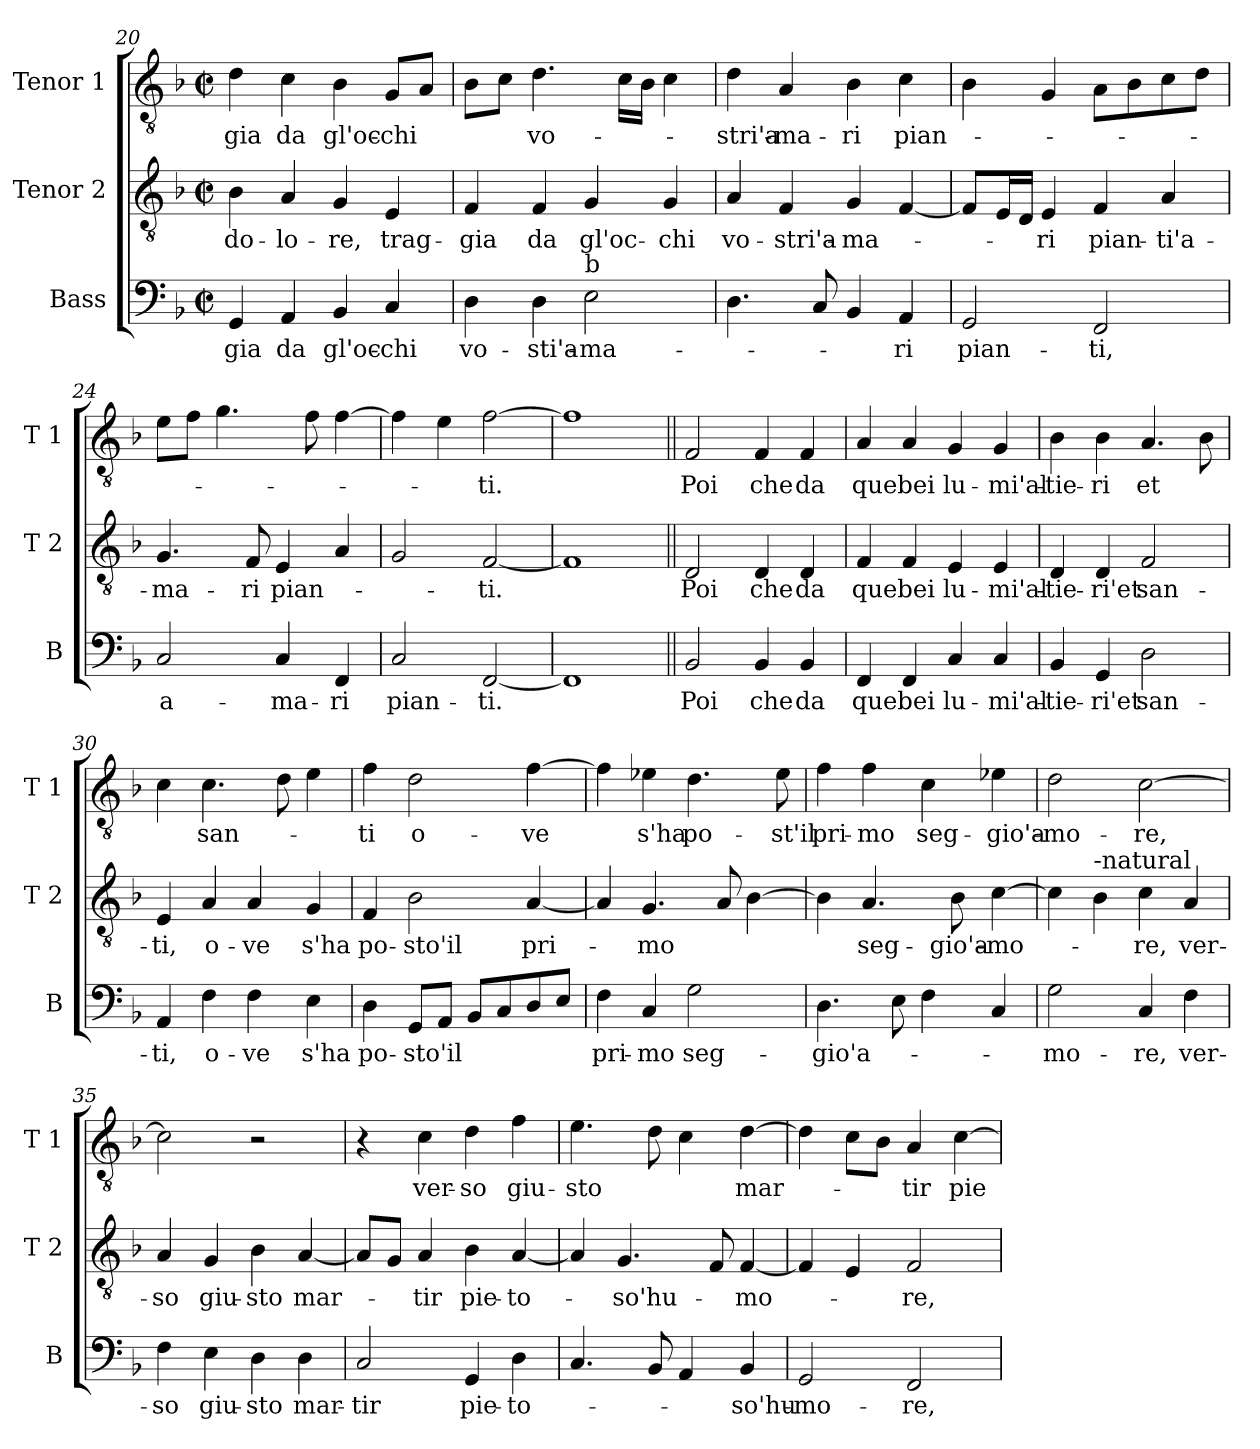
**kern	**text	**kern	**text	**kern	**text
*part3	*part3	*part2	*part2	*part1	*part1
*staff3	*staff3	*staff2	*staff2	*staff1	*staff1
*I"Bass	*	*I"Tenor 2	*	*I"Tenor 1	*
*I'B	*	*I'T 2	*	*I'T 1	*
*clefF4	*	*clefGv2	*	*clefGv2	*
*k[b-]	*	*k[b-]	*	*k[b-]	*
*F:	*	*F:	*	*F:	*
*M2/2	*	*M2/2	*	*M2/2	*
*met(c|)	*	*met(c|)	*	*met(c|)	*
=20	=20	=20	=20	=20	=20
!	!LO:LY:b	!	!LO:LY:b	!	!LO:LY:b
4GG/	-gia	4B-\	do-	4d\	-gia
!	!LO:LY:b	!	!LO:LY:b	!	!LO:LY:b
4AA/	da	4A/	-lo-	4c\	da
!	!LO:LY:b	!	!LO:LY:b	!	!LO:LY:b
4BB-/	gl'oc-	4G/	-re,	4B-\	gl'oc-
!	!LO:LY:b	!	!LO:LY:b	!	!LO:LY:b
4C/	-chi	4E/	trag-	8G/L	-chi
.	.	.	.	8A/J	.
!!LO:LB:g=z
=21	=21	=21	=21	=21	=21
!	!LO:LY:b	!	!LO:LY:b	!	!
4D\	vo-	4F/	-gia	8B-\L	.
.	.	.	.	8c\J	.
!	!LO:LY:b	!	!LO:LY:b	!	!LO:LY:b
4D\	-sti'a-	4F/	da	4.d\	vo-
!LO:TX:a:t=b	!	!	!	!	!
!	!LO:LY:b	!	!LO:LY:b	!	!
2E\	-ma-	4G/	gl'oc-	.	.
.	.	.	.	16c\LL	.
.	.	.	.	16B-\JJ	.
!	!	!	!LO:LY:b	!	!
.	.	4G/	-chi	4c\	.
=22	=22	=22	=22	=22	=22
!	!	!	!LO:LY:b	!	!LO:LY:b
4.D\	.	4A/	vo-	4d\	-stri'a-
!	!	!	!LO:LY:b	!	!LO:LY:b
.	.	4F/	-stri'a-	4A/	-ma-
8C/	.	.	.	.	.
!	!	!	!LO:LY:b	!	!LO:LY:b
4BB-/	.	4G/	-ma-	4B-\	-ri
!	!LO:LY:b	!	!	!	!LO:LY:b
4AA/	-ri	[4F/	.	4c\	pian-
=23	=23	=23	=23	=23	=23
!	!LO:LY:b	!	!	!	!
2GG/	pian-	8F/L]	.	4B-\	.
.	.	16E/L	.	.	.
.	.	16D/JJ	.	.	.
!	!	!	!LO:LY:b	!	!
.	.	4E/	-ri	4G/	.
!	!LO:LY:b	!	!LO:LY:b	!	!
2FF/	-ti,	4F/	pian-	8A\L	.
.	.	.	.	8B-\	.
!	!	!	!LO:LY:b	!	!
.	.	4A/	-ti'a-	8c\	.
.	.	.	.	8d\J	.
=24	=24	=24	=24	=24	=24
!	!LO:LY:b	!	!LO:LY:b	!	!
2C/	a-	4.G/	-ma-	8e\L	.
.	.	.	.	8f\J	.
.	.	.	.	4.g\	.
!	!	!	!LO:LY:b	!	!
.	.	8F/	-ri	.	.
!	!LO:LY:b	!	!LO:LY:b	!	!
4C/	-ma-	4E/	pian-	.	.
.	.	.	.	8f\	.
!	!LO:LY:b	!	!	!	!
4FF/	-ri	4A/	.	[4f\	.
=25	=25	=25	=25	=25	=25
!	!LO:LY:b	!	!	!	!
2C/	pian-	2G/	.	4f\]	.
.	.	.	.	4e\	.
!	!LO:LY:b	!	!LO:LY:b	!	!LO:LY:b
[2FF/	-ti.	[2F/	-ti.	[2f\	-ti.
=26	=26	=26	=26	=26	=26
1FF]	.	1F]	.	1f]	.
!!LO:LB:g=z
=27||	=27||	=27||	=27||	=27||	=27||
!	!LO:LY:b	!	!LO:LY:b	!	!LO:LY:b
2BB-/	Poi	2D/	Poi	2F/	Poi
!	!LO:LY:b	!	!LO:LY:b	!	!LO:LY:b
4BB-/	che	4D/	che	4F/	che
!	!LO:LY:b	!	!LO:LY:b	!	!LO:LY:b
4BB-/	da	4D/	da	4F/	da
=28	=28	=28	=28	=28	=28
!	!LO:LY:b	!	!LO:LY:b	!	!LO:LY:b
4FF/	que	4F/	que	4A/	que
!	!LO:LY:b	!	!LO:LY:b	!	!LO:LY:b
4FF/	bei	4F/	bei	4A/	bei
!	!LO:LY:b	!	!LO:LY:b	!	!LO:LY:b
4C/	lu-	4E/	lu-	4G/	lu-
!	!LO:LY:b	!	!LO:LY:b	!	!LO:LY:b
4C/	-mi'al-	4E/	-mi'al-	4G/	-mi'al-
=29	=29	=29	=29	=29	=29
!	!LO:LY:b	!	!LO:LY:b	!	!LO:LY:b
4BB-/	-tie-	4D/	-tie-	4B-\	-tie-
!	!LO:LY:b	!	!LO:LY:b	!	!LO:LY:b
4GG/	-ri'et	4D/	-ri'et	4B-\	-ri
!	!LO:LY:b	!	!LO:LY:b	!	!LO:LY:b
2D\	san-	2F/	san-	4.A/	et
.	.	.	.	8B-\	.
=30	=30	=30	=30	=30	=30
!	!LO:LY:b	!	!LO:LY:b	!	!
4AA/	-ti,	4E/	-ti,	4c\	.
!	!LO:LY:b	!	!LO:LY:b	!	!LO:LY:b
4F\	o-	4A/	o-	4.c\	san-
!	!LO:LY:b	!	!LO:LY:b	!	!
4F\	-ve	4A/	-ve	.	.
.	.	.	.	8d\	.
!	!LO:LY:b	!	!LO:LY:b	!	!
4E\	s'ha	4G/	s'ha	4e\	.
=31	=31	=31	=31	=31	=31
!	!LO:LY:b	!	!LO:LY:b	!	!LO:LY:b
4D\	po-	4F/	po-	4f\	-ti
!	!LO:LY:b	!	!LO:LY:b	!	!LO:LY:b
8GG/L	-sto'il	2B-\	-sto'il	2d\	o-
8AA/J	.	.	.	.	.
8BB-/L	.	.	.	.	.
8C/	.	.	.	.	.
!	!	!	!LO:LY:b	!	!LO:LY:b
8D/	.	[4A/	pri-	[4f\	-ve
8E/J	.	.	.	.	.
!!LO:LB:g=z
=32	=32	=32	=32	=32	=32
!	!LO:LY:b	!	!	!	!
4F\	pri-	4A/]	.	4f\]	.
!	!LO:LY:b	!	!LO:LY:b	!	!LO:LY:b
4C/	-mo	4.G/	-mo	4e-X\	s'ha
!	!LO:LY:b	!	!	!	!LO:LY:b
2G\	seg-	.	.	4.d\	po-
.	.	8A/	.	.	.
.	.	[4B-\	.	.	.
!	!	!	!	!	!LO:LY:b
.	.	.	.	8e-\	-st'il
=33	=33	=33	=33	=33	=33
!	!LO:LY:b	!	!	!	!LO:LY:b
4.D\	-gio'a-	4B-\]	.	4f\	pri-
!	!	!	!LO:LY:b	!	!LO:LY:b
.	.	4.A/	seg-	4f\	-mo
8E\	.	.	.	.	.
!	!	!	!	!	!LO:LY:b
4F\	.	.	.	4c\	seg-
!	!	!	!LO:LY:b	!	!
.	.	8B-\	-gio'a-	.	.
!	!	!	!LO:LY:b	!	!LO:LY:b
4C/	.	[4c\	-mo-	4e-X\	-gio'a-
=34	=34	=34	=34	=34	=34
!	!LO:LY:b	!	!	!	!LO:LY:b
2G\	-mo-	4c\]	.	2d\	-mo-
!	!	!LO:TX:a:t=-natural	!	!	!
.	.	4B-\	.	.	.
!	!LO:LY:b	!	!LO:LY:b	!	!LO:LY:b
4C/	-re,	4c\	-re,	[2c\	-re,
!	!LO:LY:b	!	!LO:LY:b	!	!
4F\	ver-	4A/	ver-	.	.
=35	=35	=35	=35	=35	=35
!	!LO:LY:b	!	!LO:LY:b	!	!
4F\	-so	4A/	-so	2c\]	.
!	!LO:LY:b	!	!LO:LY:b	!	!
4E\	giu-	4G/	giu-	.	.
!	!LO:LY:b	!	!LO:LY:b	!	!
4D\	-sto	4B-\	-sto	2r	.
!	!LO:LY:b	!	!LO:LY:b	!	!
4D\	mar-	[4A/	mar-	.	.
=36	=36	=36	=36	=36	=36
!	!LO:LY:b	!	!	!	!
2C/	-tir	8A/L]	.	4r	.
.	.	8G/J	.	.	.
!	!	!	!LO:LY:b	!	!LO:LY:b
.	.	4A/	-tir	4c\	ver-
!	!LO:LY:b	!	!LO:LY:b	!	!LO:LY:b
4GG/	pie-	4B-\	pie-	4d\	-so
!	!LO:LY:b	!	!LO:LY:b	!	!LO:LY:b
4D\	-to-	[4A/	-to-	4f\	giu-
!!LO:PB:g=z
=37	=37	=37	=37	=37	=37
!	!	!	!	!	!LO:LY:b
4.C/	.	4A/]	.	4.e\	-sto
!	!	!	!LO:LY:b	!	!
.	.	4.G/	-so'hu-	.	.
8BB-/	.	.	.	8d\	.
4AA/	.	.	.	4c\	.
.	.	8F/	.	.	.
!	!LO:LY:b	!	!LO:LY:b	!	!LO:LY:b
4BB-/	-so'hu-	[4F/	-mo-	[4d\	mar-
=38	=38	=38	=38	=38	=38
!	!LO:LY:b	!	!	!	!
2GG/	-mo-	4F/]	.	4d\]	.
.	.	4E/	.	8c\L	.
.	.	.	.	8B-\J	.
!	!LO:LY:b	!	!LO:LY:b	!	!LO:LY:b
2FF/	-re,	2F/	-re,	4A/	-tir
!	!	!	!	!	!LO:LY:b
.	.	.	.	[4c\	pie-
=	=	=	=	=	=
*-	*-	*-	*-	*-	*-
